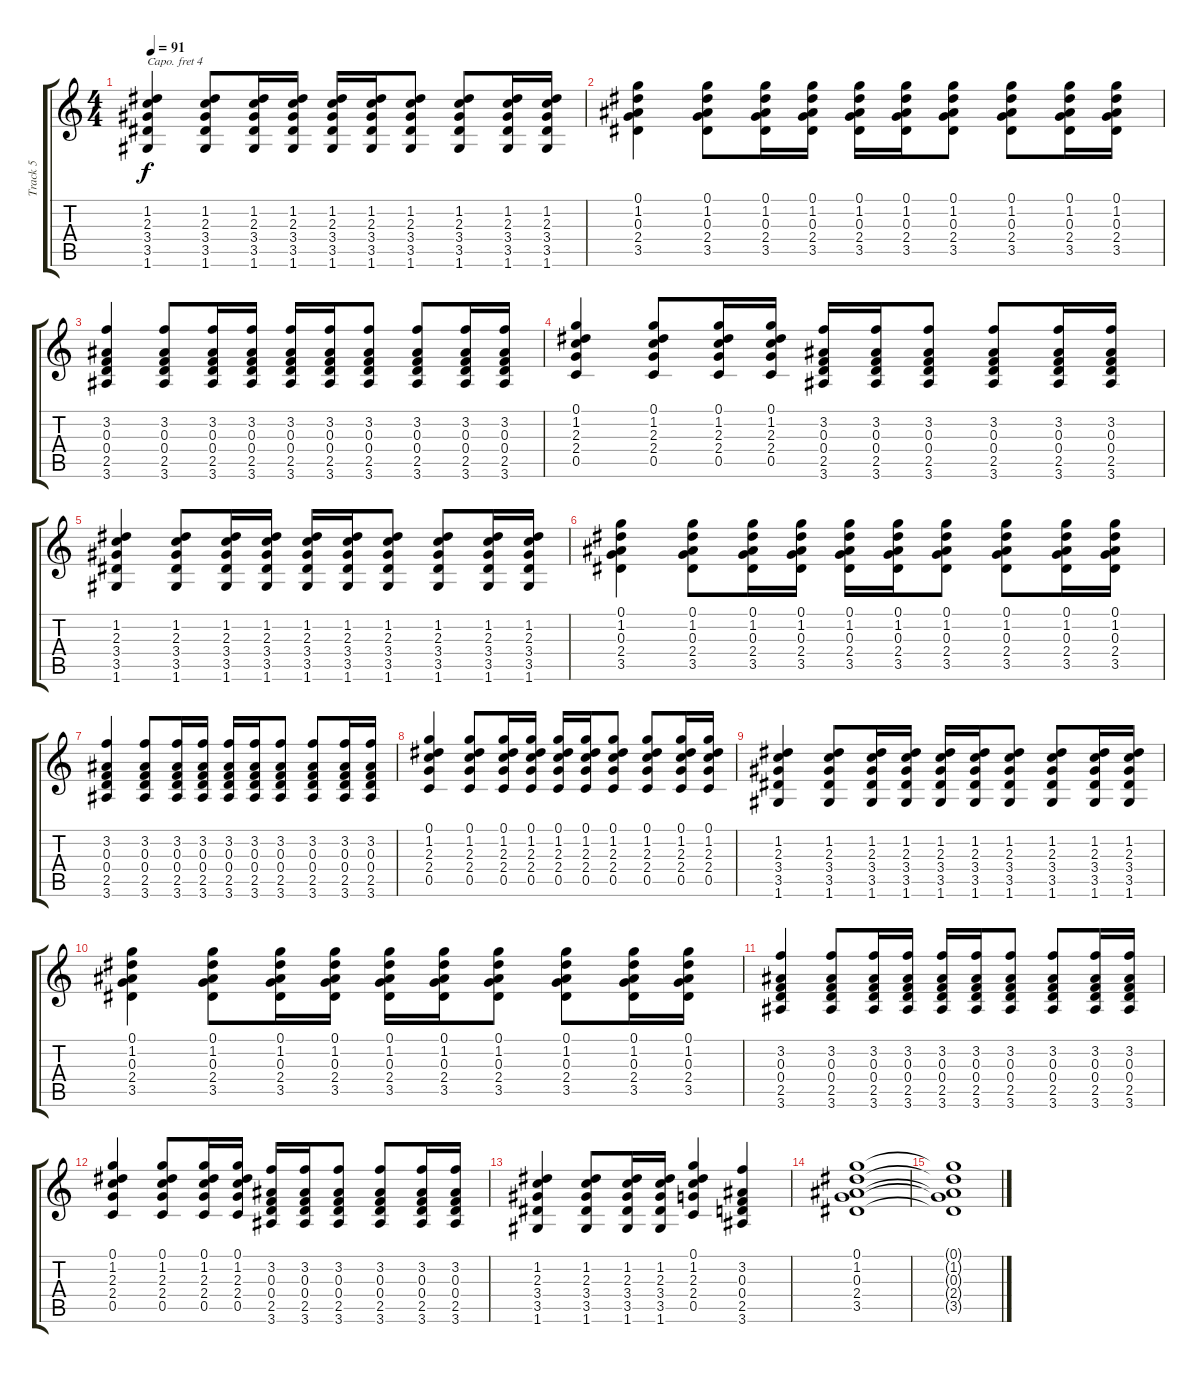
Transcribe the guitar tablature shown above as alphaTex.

\track ("Track 5" "Track 5") {instrument acousticguitarsteel}
\staff {score tabs}
\capo 4
\tuning (Eb4 Bb3 Gb3 Db3 Ab2 Eb2) {hide}
\ts (4 4)
\tempo 91
\clef g2
\ks c
(1.2 2.3 3.4 3.5 1.6).4{dy f} (1.2 2.3 3.4 3.5 1.6).8 (1.2 2.3 3.4 3.5 1.6).16 (1.2 2.3 3.4 3.5 1.6).16 (1.2 2.3 3.4 3.5 1.6).16 (1.2 2.3 3.4 3.5 1.6).16 (1.2 2.3 3.4 3.5 1.6).8 (1.2 2.3 3.4 3.5 1.6).8 (1.2 2.3 3.4 3.5 1.6).16 (1.2 2.3 3.4 3.5 1.6).16 |
(0.1 1.2 0.3 2.4 3.5).4 (0.1 1.2 0.3 2.4 3.5).8 (0.1 1.2 0.3 2.4 3.5).16 (0.1 1.2 0.3 2.4 3.5).16 (0.1 1.2 0.3 2.4 3.5).16 (0.1 1.2 0.3 2.4 3.5).16 (0.1 1.2 0.3 2.4 3.5).8 (0.1 1.2 0.3 2.4 3.5).8 (0.1 1.2 0.3 2.4 3.5).16 (0.1 1.2 0.3 2.4 3.5).16 |
(3.2 0.3 0.4 2.5 3.6).4 (3.2 0.3 0.4 2.5 3.6).8 (3.2 0.3 0.4 2.5 3.6).16 (3.2 0.3 0.4 2.5 3.6).16 (3.2 0.3 0.4 2.5 3.6).16 (3.2 0.3 0.4 2.5 3.6).16 (3.2 0.3 0.4 2.5 3.6).8 (3.2 0.3 0.4 2.5 3.6).8 (3.2 0.3 0.4 2.5 3.6).16 (3.2 0.3 0.4 2.5 3.6).16 |
(0.1 1.2 2.3 2.4 0.5).4 (0.1 1.2 2.3 2.4 0.5).8 (0.1 1.2 2.3 2.4 0.5).16 (0.1 1.2 2.3 2.4 0.5).16 (3.2 0.3 0.4 2.5 3.6).16 (3.2 0.3 0.4 2.5 3.6).16 (3.2 0.3 0.4 2.5 3.6).8 (3.2 0.3 0.4 2.5 3.6).8 (3.2 0.3 0.4 2.5 3.6).16 (3.2 0.3 0.4 2.5 3.6).16 |
(1.2 2.3 3.4 3.5 1.6).4 (1.2 2.3 3.4 3.5 1.6).8 (1.2 2.3 3.4 3.5 1.6).16 (1.2 2.3 3.4 3.5 1.6).16 (1.2 2.3 3.4 3.5 1.6).16 (1.2 2.3 3.4 3.5 1.6).16 (1.2 2.3 3.4 3.5 1.6).8 (1.2 2.3 3.4 3.5 1.6).8 (1.2 2.3 3.4 3.5 1.6).16 (1.2 2.3 3.4 3.5 1.6).16 |
(0.1 1.2 0.3 2.4 3.5).4 (0.1 1.2 0.3 2.4 3.5).8 (0.1 1.2 0.3 2.4 3.5).16 (0.1 1.2 0.3 2.4 3.5).16 (0.1 1.2 0.3 2.4 3.5).16 (0.1 1.2 0.3 2.4 3.5).16 (0.1 1.2 0.3 2.4 3.5).8 (0.1 1.2 0.3 2.4 3.5).8 (0.1 1.2 0.3 2.4 3.5).16 (0.1 1.2 0.3 2.4 3.5).16 |
(3.2 0.3 0.4 2.5 3.6).4 (3.2 0.3 0.4 2.5 3.6).8 (3.2 0.3 0.4 2.5 3.6).16 (3.2 0.3 0.4 2.5 3.6).16 (3.2 0.3 0.4 2.5 3.6).16 (3.2 0.3 0.4 2.5 3.6).16 (3.2 0.3 0.4 2.5 3.6).8 (3.2 0.3 0.4 2.5 3.6).8 (3.2 0.3 0.4 2.5 3.6).16 (3.2 0.3 0.4 2.5 3.6).16 |
(0.1 1.2 2.3 2.4 0.5).4 (0.1 1.2 2.3 2.4 0.5).8 (0.1 1.2 2.3 2.4 0.5).16 (0.1 1.2 2.3 2.4 0.5).16 (0.1 1.2 2.3 2.4 0.5).16 (0.1 1.2 2.3 2.4 0.5).16 (0.1 1.2 2.3 2.4 0.5).8 (0.1 1.2 2.3 2.4 0.5).8 (0.1 1.2 2.3 2.4 0.5).16 (0.1 1.2 2.3 2.4 0.5).16 |
(1.2 2.3 3.4 3.5 1.6).4 (1.2 2.3 3.4 3.5 1.6).8 (1.2 2.3 3.4 3.5 1.6).16 (1.2 2.3 3.4 3.5 1.6).16 (1.2 2.3 3.4 3.5 1.6).16 (1.2 2.3 3.4 3.5 1.6).16 (1.2 2.3 3.4 3.5 1.6).8 (1.2 2.3 3.4 3.5 1.6).8 (1.2 2.3 3.4 3.5 1.6).16 (1.2 2.3 3.4 3.5 1.6).16 |
(0.1 1.2 0.3 2.4 3.5).4 (0.1 1.2 0.3 2.4 3.5).8 (0.1 1.2 0.3 2.4 3.5).16 (0.1 1.2 0.3 2.4 3.5).16 (0.1 1.2 0.3 2.4 3.5).16 (0.1 1.2 0.3 2.4 3.5).16 (0.1 1.2 0.3 2.4 3.5).8 (0.1 1.2 0.3 2.4 3.5).8 (0.1 1.2 0.3 2.4 3.5).16 (0.1 1.2 0.3 2.4 3.5).16 |
(3.2 0.3 0.4 2.5 3.6).4 (3.2 0.3 0.4 2.5 3.6).8 (3.2 0.3 0.4 2.5 3.6).16 (3.2 0.3 0.4 2.5 3.6).16 (3.2 0.3 0.4 2.5 3.6).16 (3.2 0.3 0.4 2.5 3.6).16 (3.2 0.3 0.4 2.5 3.6).8 (3.2 0.3 0.4 2.5 3.6).8 (3.2 0.3 0.4 2.5 3.6).16 (3.2 0.3 0.4 2.5 3.6).16 |
(0.1 1.2 2.3 2.4 0.5).4 (0.1 1.2 2.3 2.4 0.5).8 (0.1 1.2 2.3 2.4 0.5).16 (0.1 1.2 2.3 2.4 0.5).16 (3.2 0.3 0.4 2.5 3.6).16 (3.2 0.3 0.4 2.5 3.6).16 (3.2 0.3 0.4 2.5 3.6).8 (3.2 0.3 0.4 2.5 3.6).8 (3.2 0.3 0.4 2.5 3.6).16 (3.2 0.3 0.4 2.5 3.6).16 |
(1.2 2.3 3.4 3.5 1.6).4 (1.2 2.3 3.4 3.5 1.6).8 (1.2 2.3 3.4 3.5 1.6).16 (1.2 2.3 3.4 3.5 1.6).16 (0.1 1.2 2.3 2.4 0.5).4 (3.2 0.3 0.4 2.5 3.6).4 |
(0.1 1.2 0.3 2.4 3.5).1 |
(0.1{t} 1.2{t} 0.3{t} 2.4{t} 3.5{t}).1
